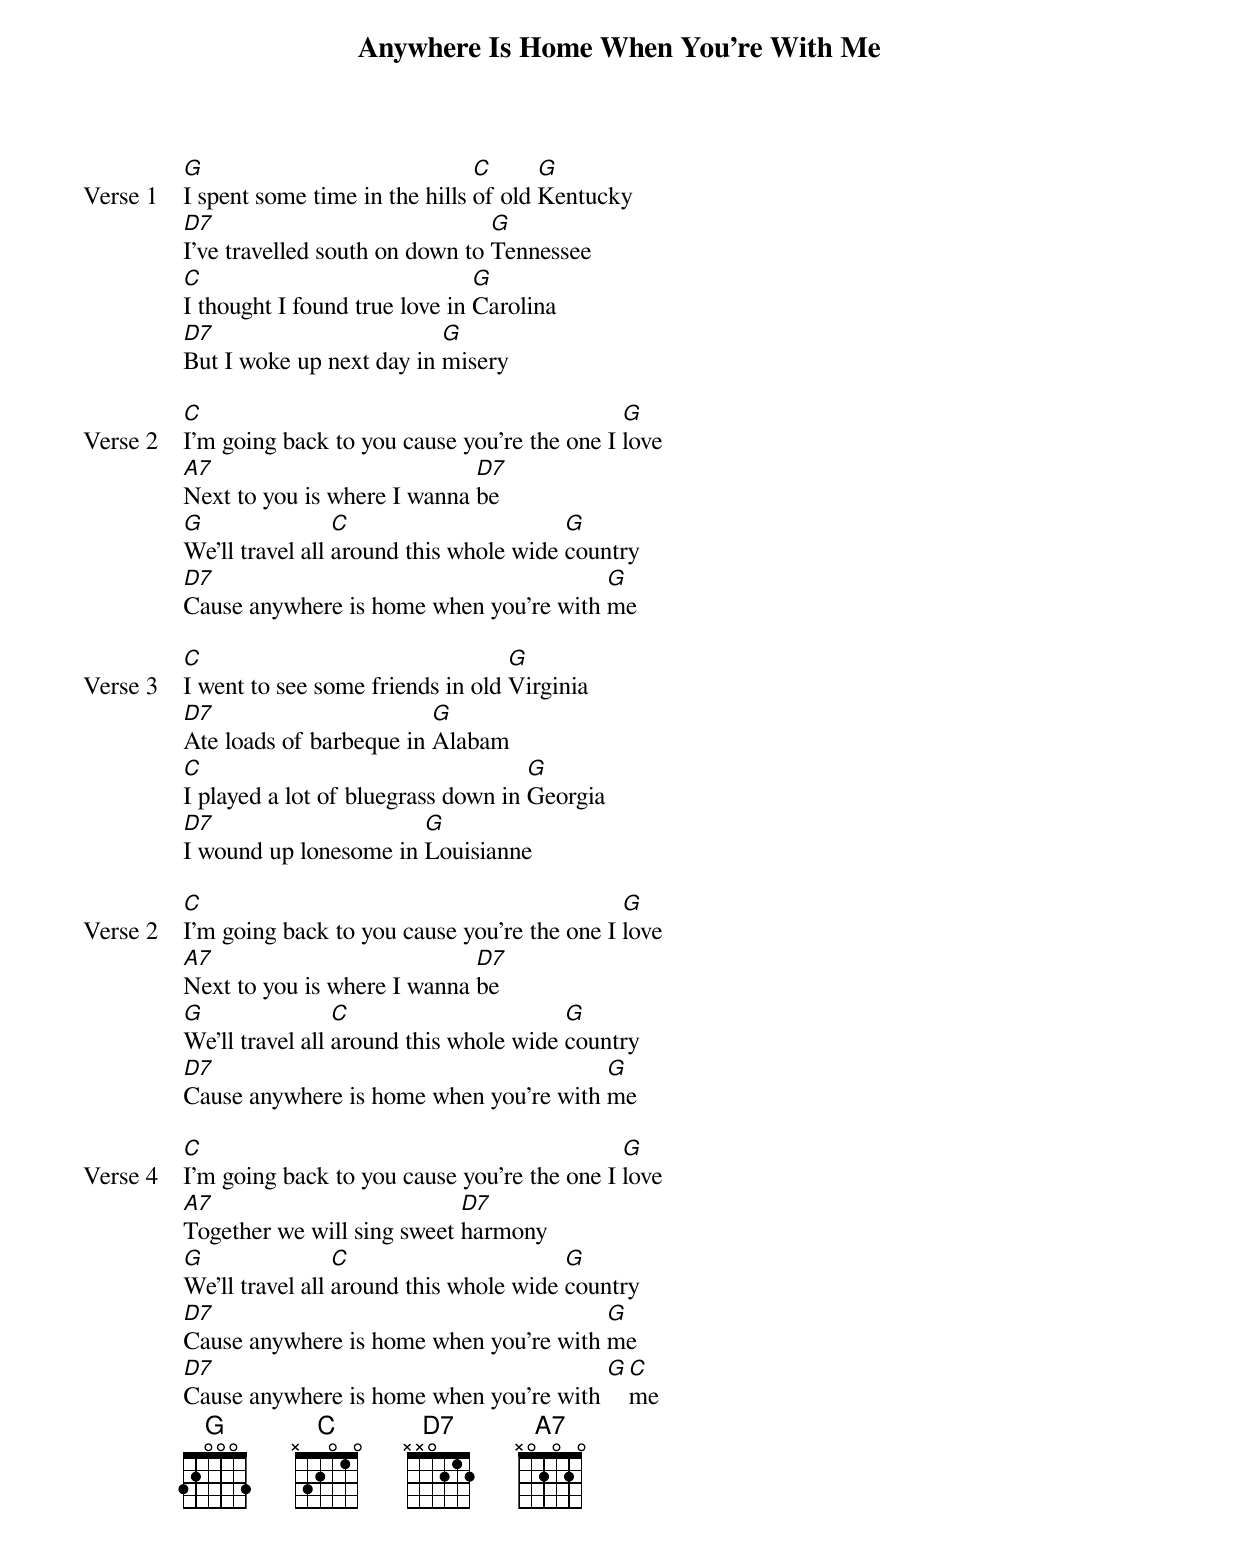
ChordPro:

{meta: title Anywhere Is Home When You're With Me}
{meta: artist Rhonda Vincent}
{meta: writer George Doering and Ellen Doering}

{start_of_verse: Verse 1}
[G]I spent some time in the hills [C]of old [G]Kentucky
[D7]I've travelled south on down to [G]Tennessee
[C]I thought I found true love in [G]Carolina
[D7]But I woke up next day in [G]misery
{end_of_verse}

{start_of_verse: Verse 2}
[C]I'm going back to you cause you're the one I [G]love
[A7]Next to you is where I wanna [D7]be
[G]We'll travel all [C]around this whole wide [G]country
[D7]Cause anywhere is home when you're with [G]me
{end_of_verse}

{start_of_verse: Verse 3}
[C]I went to see some friends in old [G]Virginia
[D7]Ate loads of barbeque in [G]Alabam
[C]I played a lot of bluegrass down in [G]Georgia
[D7]I wound up lonesome in [G]Louisianne
{end_of_verse}

{start_of_verse: Verse 2}
[C]I'm going back to you cause you're the one I [G]love
[A7]Next to you is where I wanna [D7]be
[G]We'll travel all [C]around this whole wide [G]country
[D7]Cause anywhere is home when you're with [G]me
{end_of_verse}

{start_of_verse: Verse 4}
[C]I'm going back to you cause you're the one I [G]love
[A7]Together we will sing sweet [D7]harmony
[G]We'll travel all [C]around this whole wide [G]country
[D7]Cause anywhere is home when you're with [G]me
[D7]Cause anywhere is home when you're with [G][C]me
{end_of_verse}
